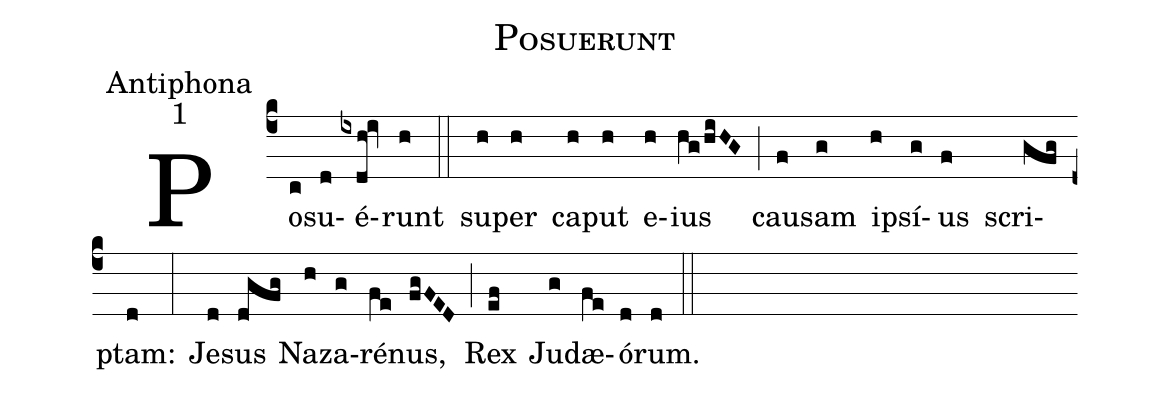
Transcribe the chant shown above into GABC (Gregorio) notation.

name:Posuerunt;
office-part:Antiphona;
mode:1;
%%
(c4) Po(c)su(d)é(ixdh!iv)runt(h) (::)
su(h)per(h) ca(h)put(h) e(h)ius(hg/hiHG) (;) cau(f)sam(g) i(h)psí(g)us(f) scri(gfg)ptam:(d) (:)
Je(d)sus(dgfg) Na(h)za(g)ré(fe)nus,(fgFED) (;) Rex(ef) Ju(g)dæ(fe)ó(d)rum.(d) (::)
